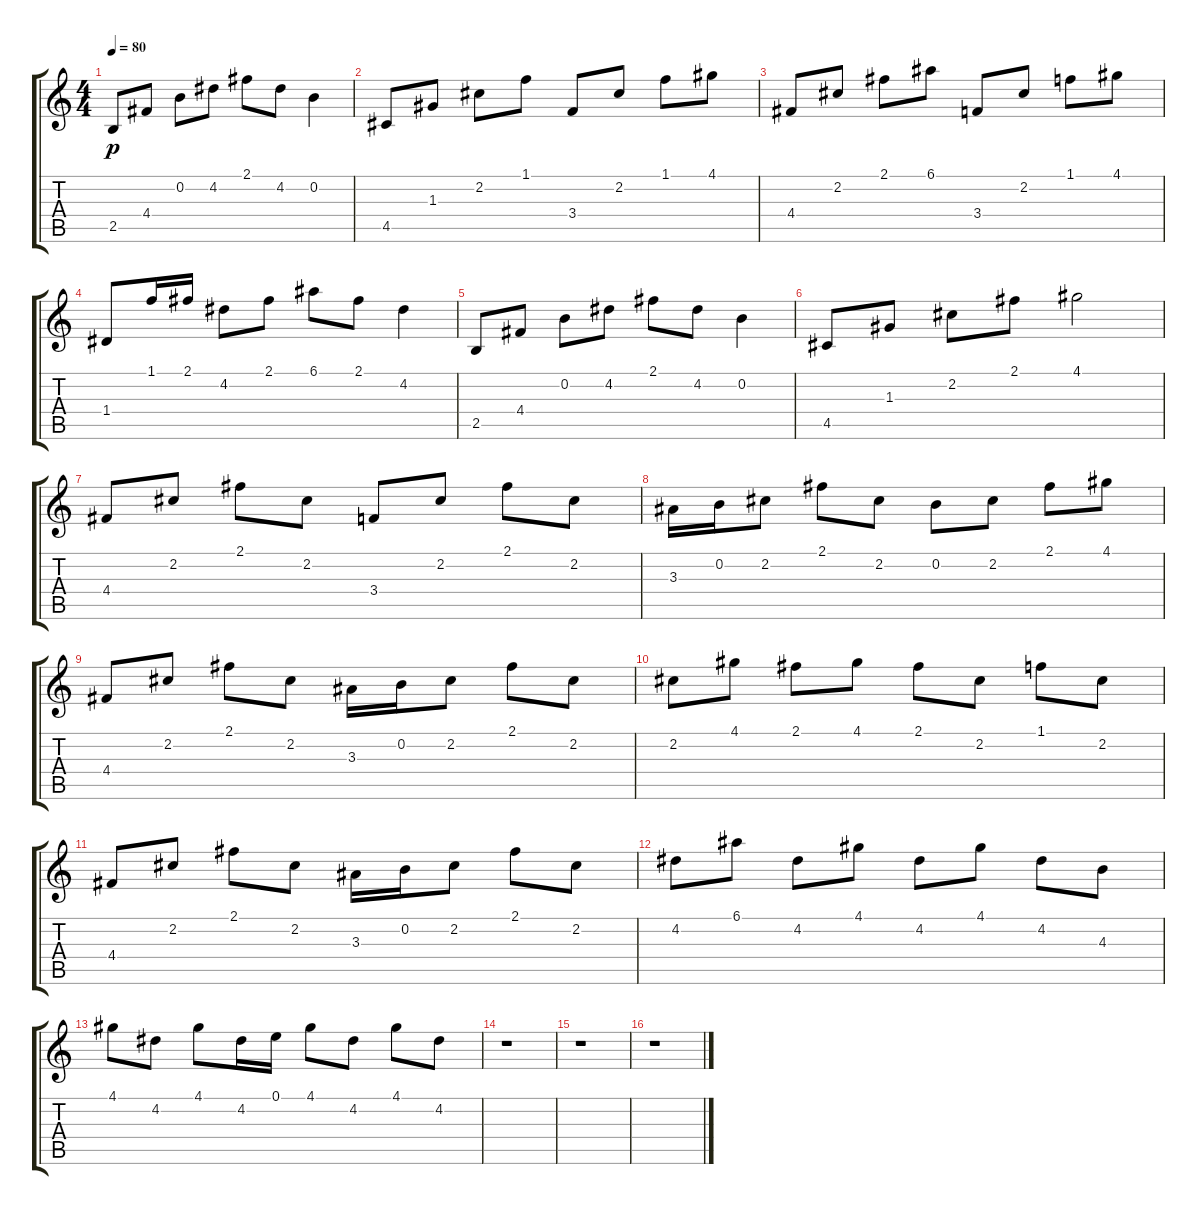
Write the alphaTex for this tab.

\track "" {instrument electricguitarclean}
\staff {score tabs}
\tuning (E4 B3 G3 D3 A2 E2) {hide}
\ts (4 4)
\tempo 80
\clef g2
\ks c
2.5.8{dy p} 4.4.8 0.2.8 4.2.8 2.1.8 4.2.8 0.2.4 |
4.5.8 1.3.8 2.2.8 1.1.8 3.4.8 2.2.8 1.1.8 4.1.8 |
4.4.8 2.2.8 2.1.8 6.1.8 3.4.8 2.2.8 1.1.8 4.1.8 |
1.4.8 1.1.16 2.1.16 4.2.8 2.1.8 6.1.8 2.1.8 4.2.4 |
2.5.8 4.4.8 0.2.8 4.2.8 2.1.8 4.2.8 0.2.4 |
4.5.8 1.3.8 2.2.8 2.1.8 4.1.2 |
4.4.8 2.2.8 2.1.8 2.2.8 3.4.8 2.2.8 2.1.8 2.2.8 |
3.3.16 0.2.16 2.2.8 2.1.8 2.2.8 0.2.8 2.2.8 2.1.8 4.1.8 |
4.4.8 2.2.8 2.1.8 2.2.8 3.3.16 0.2.16 2.2.8 2.1.8 2.2.8 |
2.2.8 4.1.8 2.1.8 4.1.8 2.1.8 2.2.8 1.1.8 2.2.8 |
4.4.8 2.2.8 2.1.8 2.2.8 3.3.16 0.2.16 2.2.8 2.1.8 2.2.8 |
4.2.8 6.1.8 4.2.8 4.1.8 4.2.8 4.1.8 4.2.8 4.3.8 |
4.1.8 4.2.8 4.1.8 4.2.16 0.1.16 4.1.8 4.2.8 4.1.8 4.2.8 |
r.1 |
r.1 |
r.1
